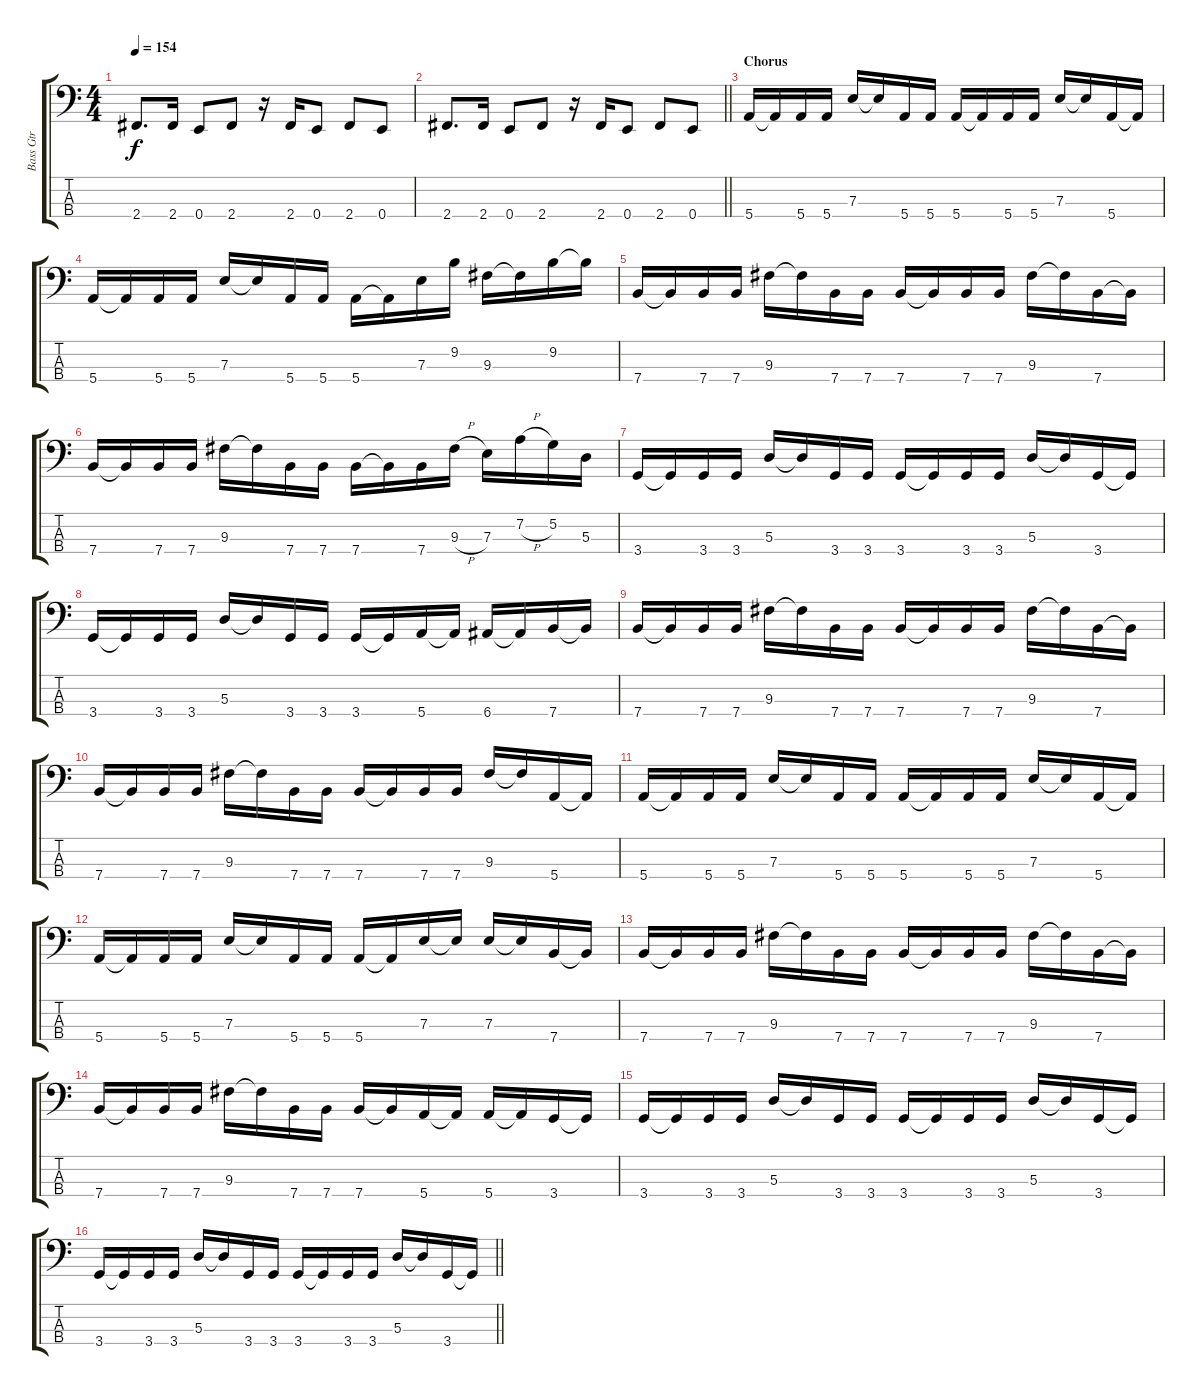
\track ("Bass Gtr" "Bass Gtr") {instrument electricbasspick}
\staff {score tabs}
\tuning (G2 D2 A1 E1) {hide}
\ts (4 4)
\tempo 154
\clef f4
\ks c
2.4.8{d dy f} 2.4.16 0.4.8 2.4.8 r.16 2.4.16 0.4.8 2.4.8 0.4.8 |
\barLineRight lightlight
2.4.8{d} 2.4.16 0.4.8 2.4.8 r.16 2.4.16 0.4.8 2.4.8 0.4.8 |
\section ("" "Chorus")
5.4.16 5.4{t}.16 5.4.16 5.4.16 7.3.16 7.3{t}.16 5.4.16 5.4.16 5.4.16 5.4{t}.16 5.4.16 5.4.16 7.3.16 7.3{t}.16 5.4.16 5.4{t}.16 |
5.4.16 5.4{t}.16 5.4.16 5.4.16 7.3.16 7.3{t}.16 5.4.16 5.4.16 5.4.16 5.4{t}.16 7.3.16 9.2.16 9.3.16 9.3{t}.16 9.2.16 9.2{t}.16 |
7.4.16 7.4{t}.16 7.4.16 7.4.16 9.3.16 9.3{t}.16 7.4.16 7.4.16 7.4.16 7.4{t}.16 7.4.16 7.4.16 9.3.16 9.3{t}.16 7.4.16 7.4{t}.16 |
7.4.16 7.4{t}.16 7.4.16 7.4.16 9.3.16 9.3{t}.16 7.4.16 7.4.16 7.4.16 7.4{t}.16 7.4.16 9.3{h}.16 7.3.16 7.2{h}.16 5.2.16 5.3.16 |
3.4.16 3.4{t}.16 3.4.16 3.4.16 5.3.16 5.3{t}.16 3.4.16 3.4.16 3.4.16 3.4{t}.16 3.4.16 3.4.16 5.3.16 5.3{t}.16 3.4.16 3.4{t}.16 |
3.4.16 3.4{t}.16 3.4.16 3.4.16 5.3.16 5.3{t}.16 3.4.16 3.4.16 3.4.16 3.4{t}.16 5.4.16 5.4{t}.16 6.4.16 6.4{t}.16 7.4.16 7.4{t}.16 |
7.4.16 7.4{t}.16 7.4.16 7.4.16 9.3.16 9.3{t}.16 7.4.16 7.4.16 7.4.16 7.4{t}.16 7.4.16 7.4.16 9.3.16 9.3{t}.16 7.4.16 7.4{t}.16 |
7.4.16 7.4{t}.16 7.4.16 7.4.16 9.3.16 9.3{t}.16 7.4.16 7.4.16 7.4.16 7.4{t}.16 7.4.16 7.4.16 9.3.16 9.3{t}.16 5.4.16 5.4{t}.16 |
5.4.16 5.4{t}.16 5.4.16 5.4.16 7.3.16 7.3{t}.16 5.4.16 5.4.16 5.4.16 5.4{t}.16 5.4.16 5.4.16 7.3.16 7.3{t}.16 5.4.16 5.4{t}.16 |
5.4.16 5.4{t}.16 5.4.16 5.4.16 7.3.16 7.3{t}.16 5.4.16 5.4.16 5.4.16 5.4{t}.16 7.3.16 7.3{t}.16 7.3.16 7.3{t}.16 7.4.16 7.4{t}.16 |
7.4.16 7.4{t}.16 7.4.16 7.4.16 9.3.16 9.3{t}.16 7.4.16 7.4.16 7.4.16 7.4{t}.16 7.4.16 7.4.16 9.3.16 9.3{t}.16 7.4.16 7.4{t}.16 |
7.4.16 7.4{t}.16 7.4.16 7.4.16 9.3.16 9.3{t}.16 7.4.16 7.4.16 7.4.16 7.4{t}.16 5.4.16 5.4{t}.16 5.4.16 5.4{t}.16 3.4.16 3.4{t}.16 |
3.4.16 3.4{t}.16 3.4.16 3.4.16 5.3.16 5.3{t}.16 3.4.16 3.4.16 3.4.16 3.4{t}.16 3.4.16 3.4.16 5.3.16 5.3{t}.16 3.4.16 3.4{t}.16 |
\barLineRight lightlight
3.4.16 3.4{t}.16 3.4.16 3.4.16 5.3.16 5.3{t}.16 3.4.16 3.4.16 3.4.16 3.4{t}.16 3.4.16 3.4.16 5.3.16 5.3{t}.16 3.4.16 3.4{t}.16
